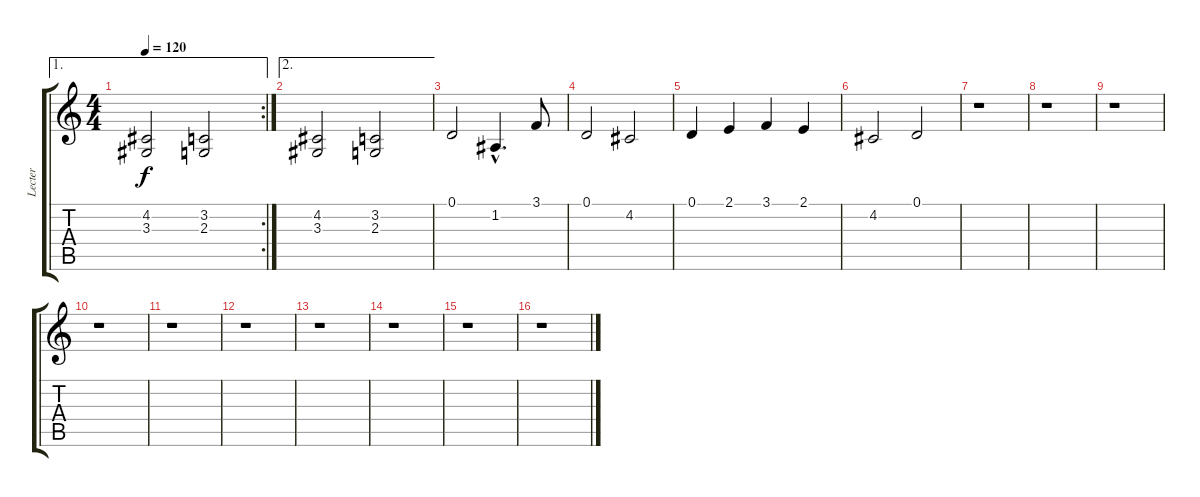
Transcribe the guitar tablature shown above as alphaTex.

\track ("Lecter" "Lecter") {instrument stringensemble1}
\staff {score tabs}
\tuning (D4 A3 F3 C3 G2 D2) {hide}
\ae 1
\rc 2
\ts (4 4)
\tempo 120
\clef g2
\ks c
(4.2 3.3).2{dy f} (3.2 2.3).2 |
\ae 2
(4.2 3.3).2 (3.2 2.3).2 |
0.1.2{volume 16} 1.2{hac}.4{d} 3.1.8 |
0.1.2 4.2.2 |
0.1.4 2.1.4 3.1.4 2.1.4 |
4.2.2 0.1.2 |
r.1 |
r.1 |
r.1 |
r.1 |
r.1 |
r.1 |
r.1 |
r.1 |
r.1 |
r.1
